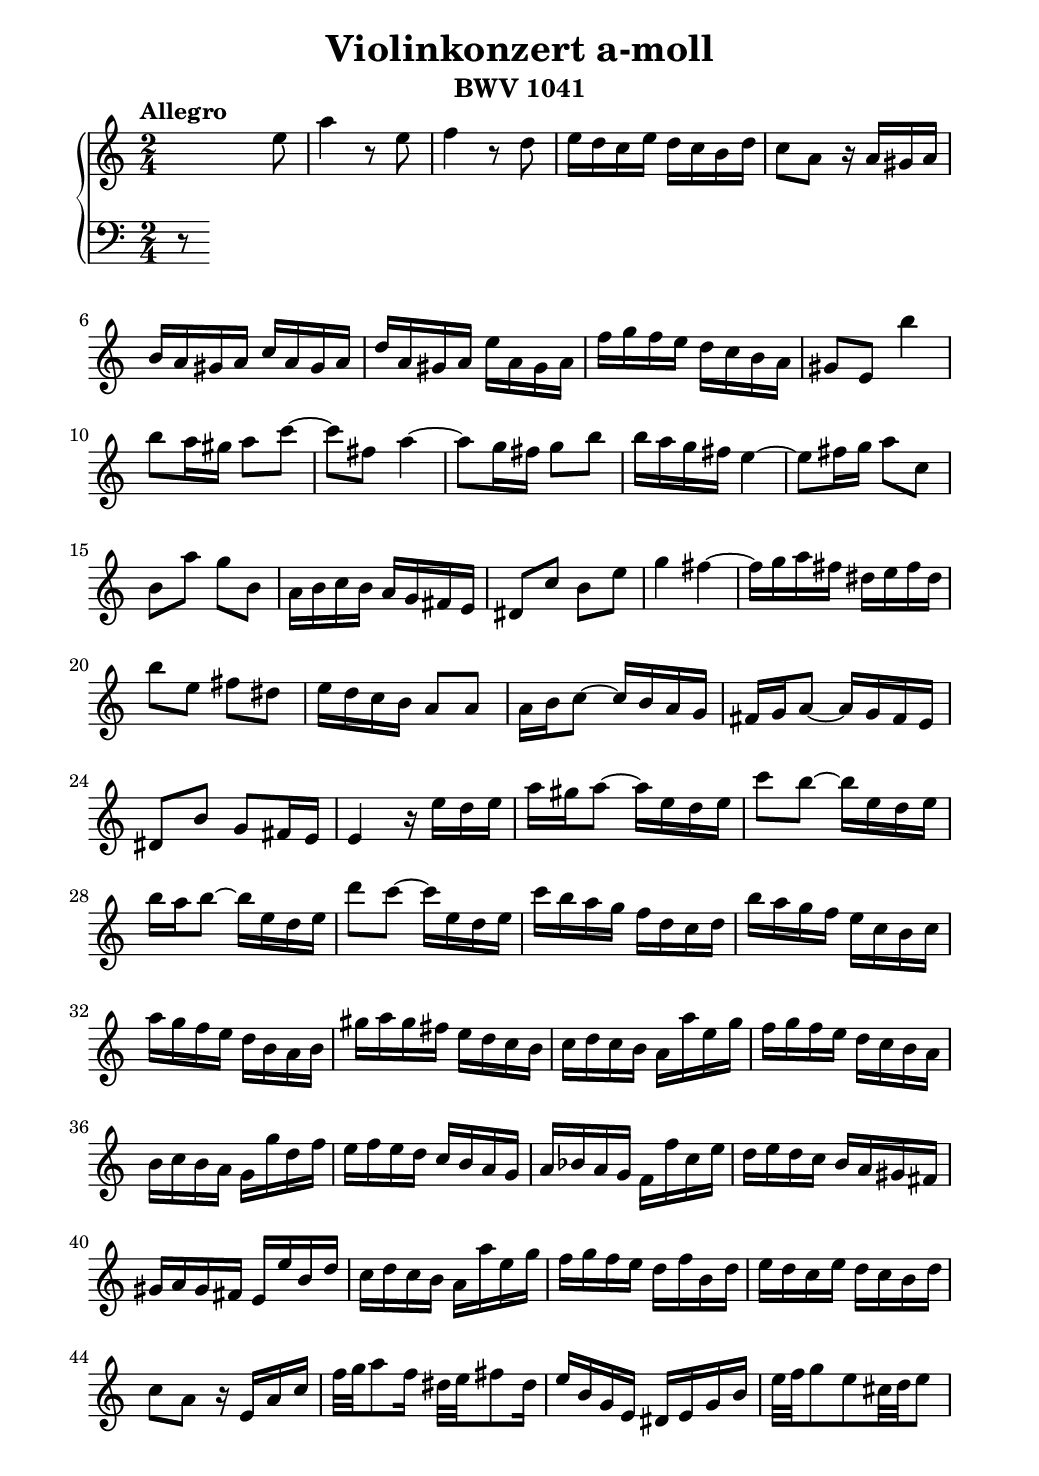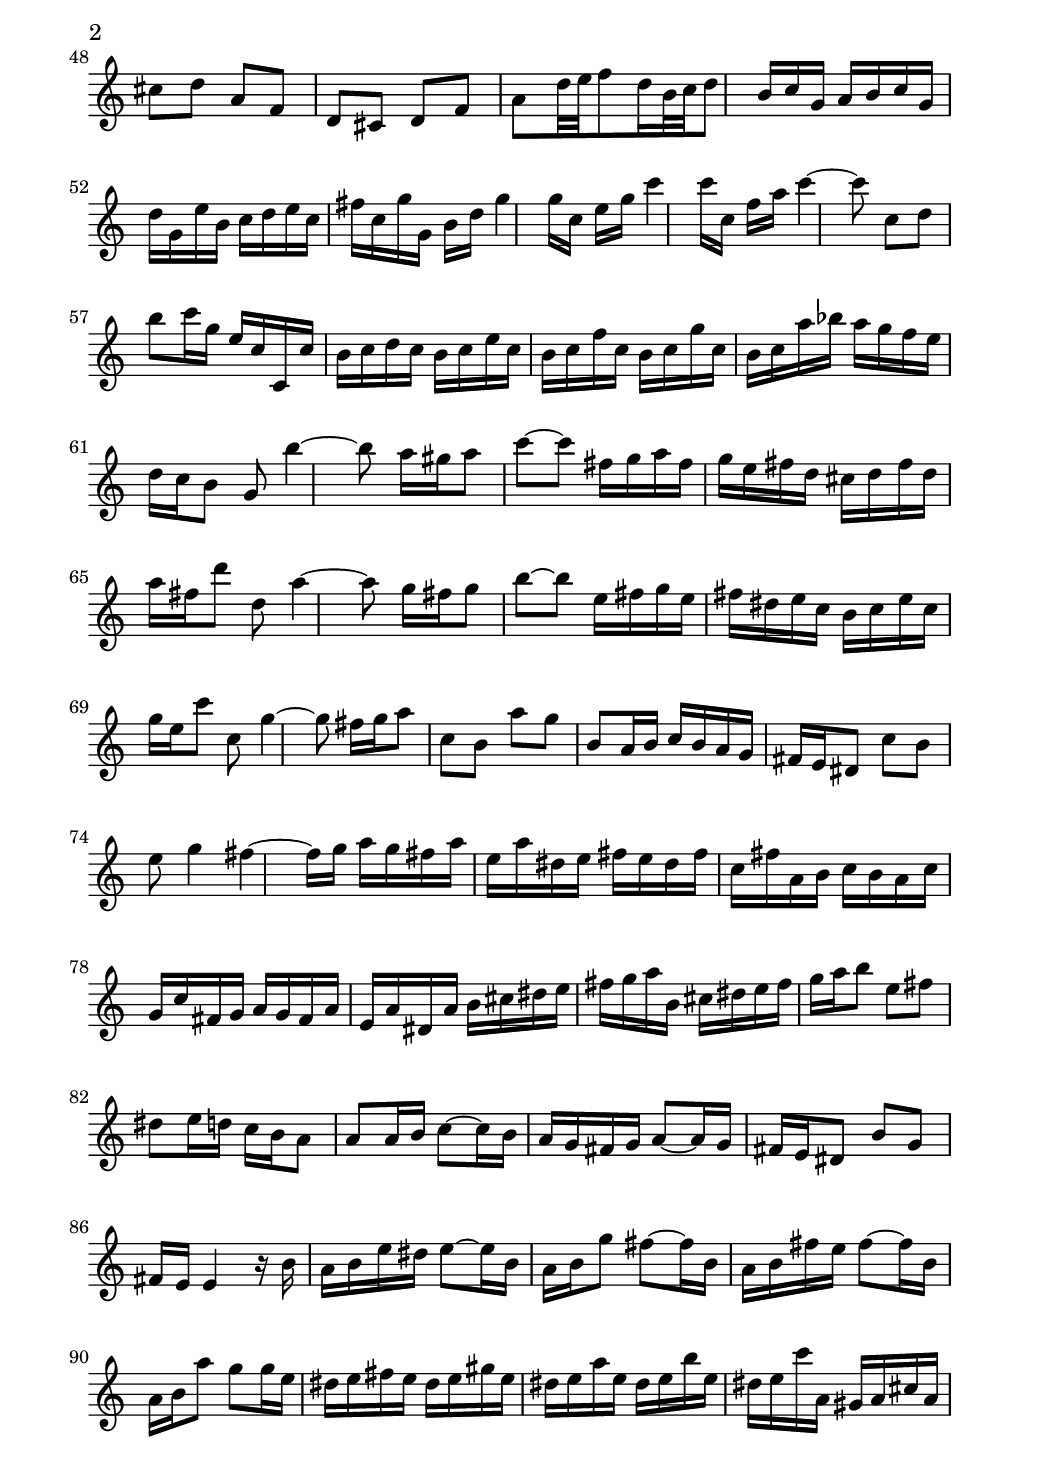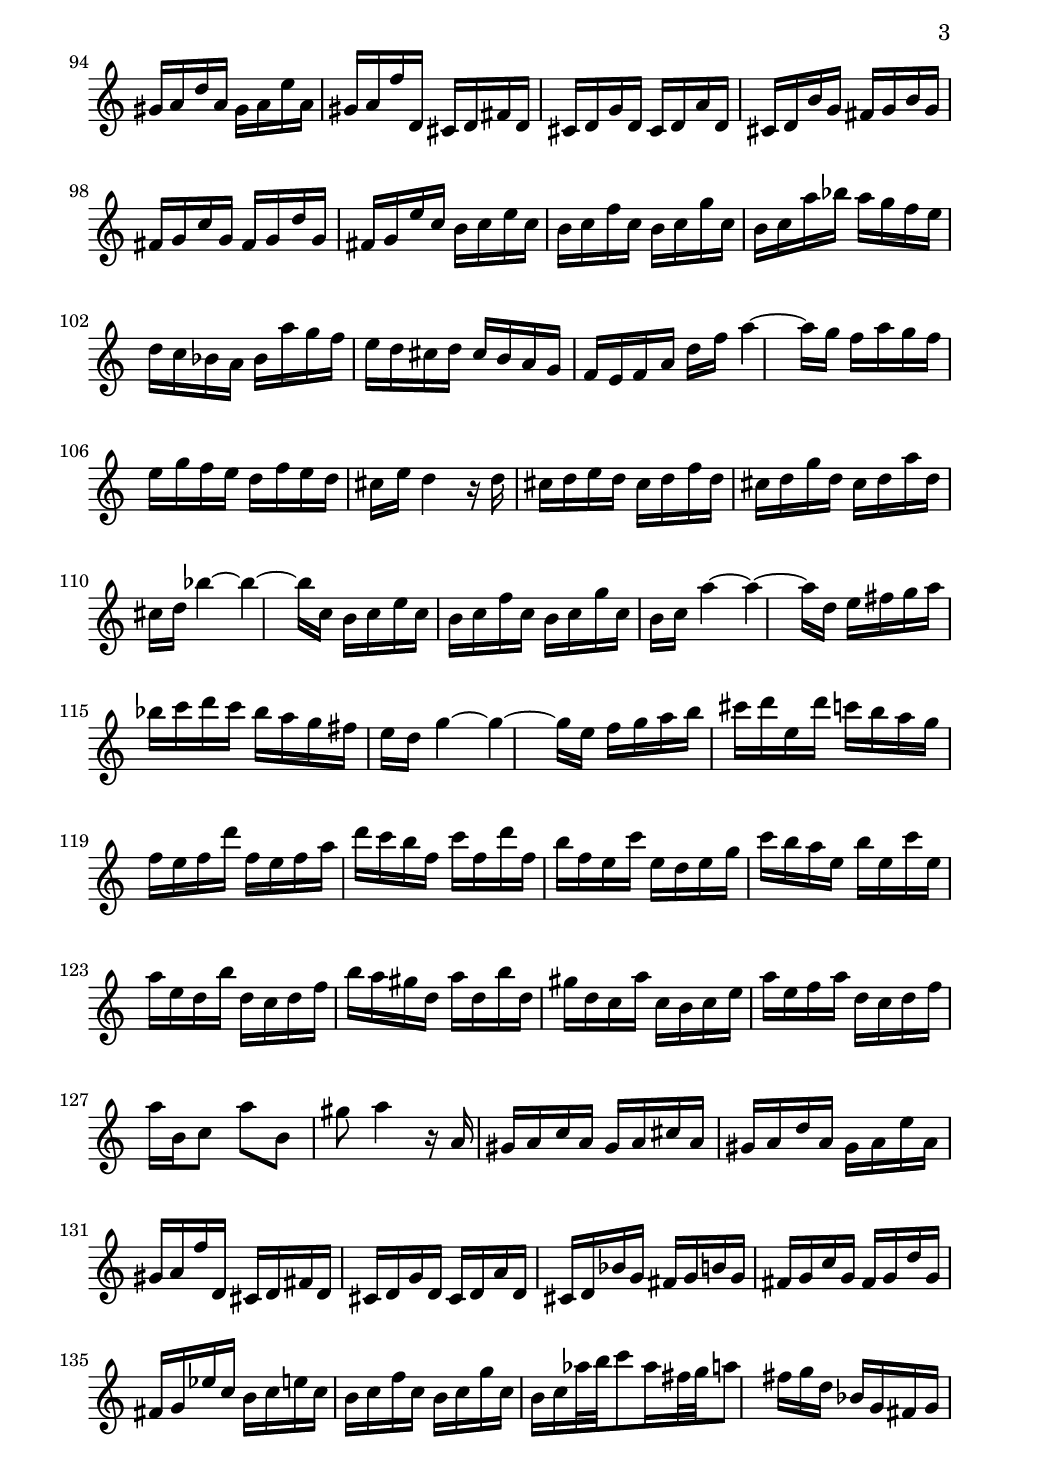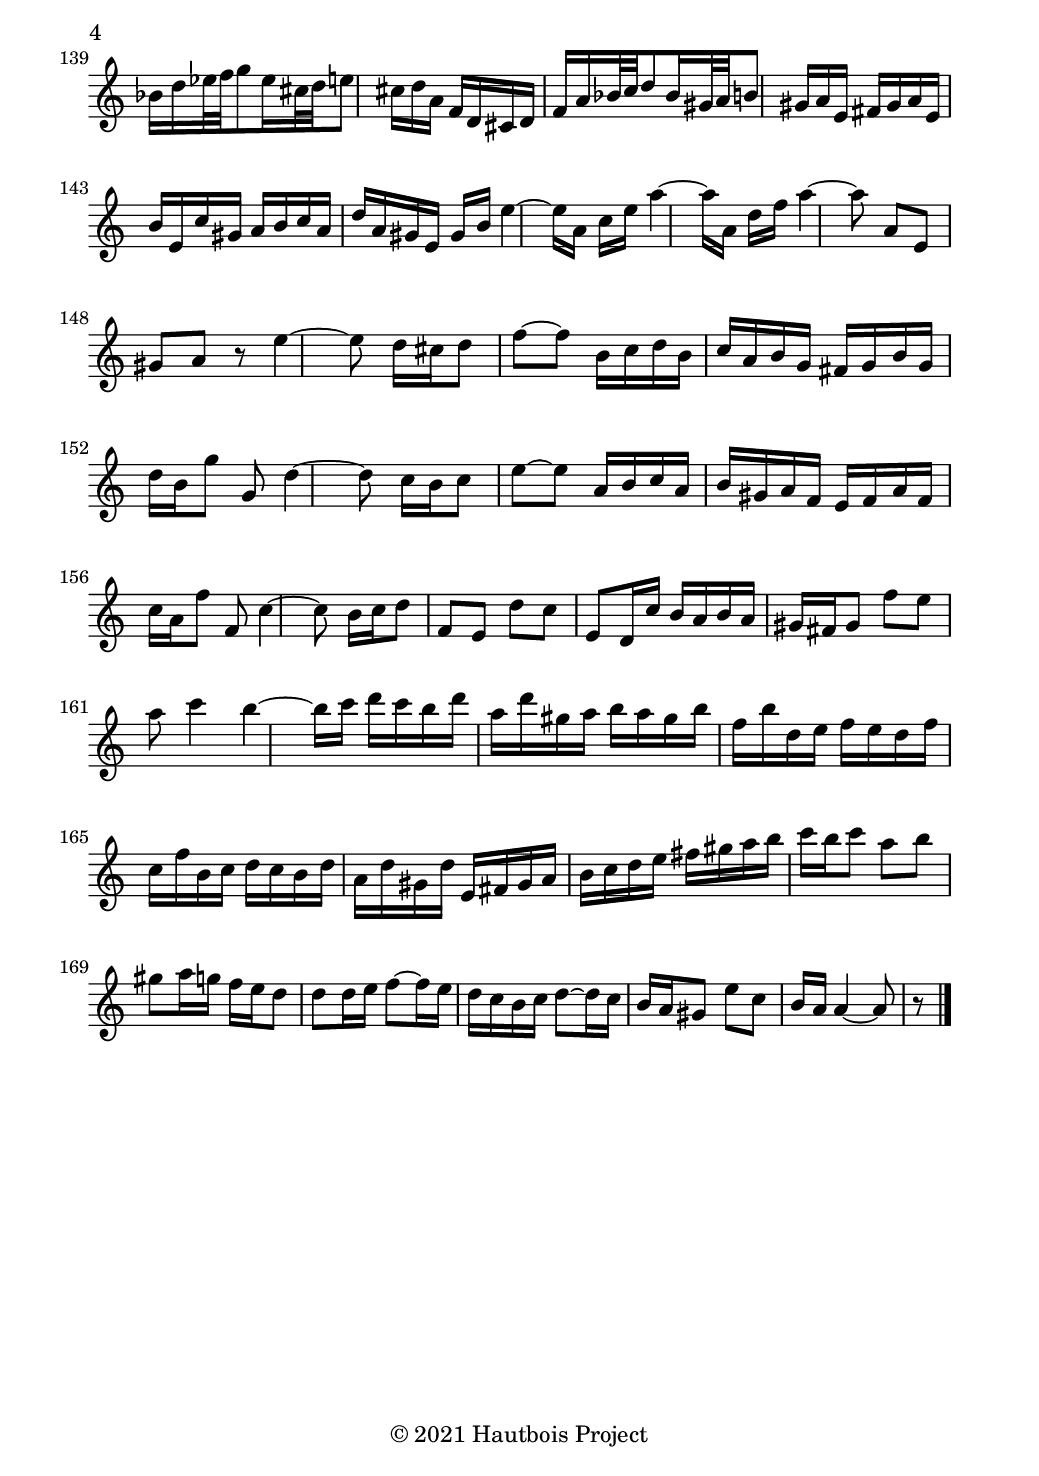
\version "2.22.1"
%% Generated by lilypond-book
%% Options: [exampleindent=10.16\mm,indent=0\mm,line-width=14.5\cm,noragged-right,papersize=a5,quote]
%\include "lilypond-book-preamble.ly"
\include "italiano.ly"

%****************************************************************
% Start cut-&-pastable-section

%****************************************************************

\paper {
  % Set paper
  #(set-paper-size "b5")
  indent = 0\mm
  line-width = 15\cm
  ragged-right = ##f
  line-width = #(- line-width (* mm 3.000000) (* mm 1))
}

\layout {
  
}

%*****************************************
%  Set Header
%*****************************************
\header {
  title = "Violinkonzert a-moll"
  subtitle = "BWV 1041"
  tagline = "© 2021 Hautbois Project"
}

%*****************************************
% Start Voice
% Write the voices here
%*****************************************
MyMeter = \time 2/4
MyTempo = \tempo "Allegro"
MyKey = \key la \minor
PieceName = "Allegro"

ViolinI = \relative mi'' {
  {\once \hide r4 \once \hide r8} mi8 
  la4 r8 mi
  fa4 r8 re
  mi16 re do mi re do si re 
  
  
  do8 la8 r16 la sold la 
  si la sold la do la sold la 
  re la sold la mi' la, sold la
  fa' sol fa mi re do si la 
  
  
  sold8 mi si''4 
  si8 la16 sold16 la8 do~ 
  do fad, la4~ 
  la8 sol16 fad16 sol8 si8
  
  
  si16 la sol fad mi4~ 
  mi8 fad16 sol la8 do,8 
  si8 la'8 sol8 si,8 
  la16 si do si la sol fad mi
  
  
  red8 do' si mi
  sol4 fad4~ 
  fad16 sol la fad red mi fad red
  si'8 mi, fad red
  
  mi16 re do si la8 la 
  la16 si16 do8~ do16 si la sol 
  fad sol la8~ la16 sol fad mi
  red8 si' sol fad16 mi16 
  
  
  mi4 r16 mi' re mi 
  la sold la8~ la16 mi re mi 
  do'8 si8~ si16 mi, re mi 
  si' la si8~ si16 mi, re mi 
  
  
  re'8 do8~ do16 mi, re mi 
  do' si la sol fa re do re 
  si' la sol fa mi do si do 
  la' sol fa mi re si la si 
  
  
  sold'16 la sold fad mi re do si 
  do re do si la la' mi sol 
  fa sol fa mi re do si la si 
  do si la sol sol' re fa 
  
  
  mi fa mi re do si la sol 
  la sib la sol fa fa' do mi 
  re mi re do si la sold fad 
  sold la sold fad mi mi' si re 
  
  
  do re do si la la' mi sol 
  fa sol fa mi re fa si, re 
  mi re do mi re do si re 
  do8 la r16 mi la do
  
  
  fa32 sol la8 fa16 red32 mi fad8 red16 
  mi si sol mi red mi sol si 
  mi32 fa32 sol8 mi dod32 re32 mi8 dod 
  re la fa re dod re fa la 
  
  
  re32 mi fa8 re16 si32 do re8 si16
  do16 sol la si do sol re' sol, 
  mi' si do re mi do fad do 
  sol' sol, si re sol4 
  
  
  sol16 do, mi sol do4 
  do16 do, fa la do4~ 
  do8 do, re si' 
  do16 sol mi do do, do' si do 
  
  
  re do si do mi do si do 
  fa do si do sol' do, si do 
  la' sib la sol fa mi re do 
  si8 sol si'4~ 
  
  
  si8 la16 sold16 la8 do8~ 
  do8 fad,16 sol la fad sol mi 
  fad re dod re fad re la' fad 
  re'8 re,8 la'4~ 
  
  
  la8 sol16 fad sol8 si~ 
  si mi,16 fad sol mi fad red 
  mi do si do mi do sol' mi 
  do'8 do, sol'4~ 
  
  
  sol8 fad16 sol la8 do, 
  si la' sol si, 
  la16 si do si la sol fad mi 
  red8 do' si mi 
  
  
  sol4 fad~ 
  fad16 sol la sol fad la mi la 
  red, mi fad mi red fad do fad 
  la, si do si la do sol do 
  
  
  fad, sol la sol fad la mi la 
  red, la' si dod red mi fad sol 
  la si, dod red mi fad sol la 
  si8 mi, fad red
  
  
  mi16 re do si la8 la 
  la16 si do8~ do16 si la sol 
  fad sol la8~ la16 sol fad mi
  red8 si' sol fad16 mi 
  
  
  mi4 r16 si' la si 
  mi red mi8~ mi16 si la si
  sol'8 fad~ fad16 si, la si 
  fad' mi fad8~ fad16 si, la si 
  
  la'8 sol8 sol16 mi red mi 
  fad mi red mi sold mi red mi 
  la mi red mi si' mi, red mi 
  do' la, sold la dod la sold la 
  
  re la sold la mi' la, sold la 
  fa' re, dod re fad re dod re 
  sol re dod re la' re, dod re 
  si' sol fad sol si sol fad sol 
  
  
  do sol fad sol re' sol, fad sol 
  mi' do si do mi do si do 
  fa do si do sol' do, si do 
  la' sib la sol fa mi re do 
  
  
  sib la sib la' sol fa mi re 
  dod re dod si la sol fa mi 
  fa la re fa la4~ 
  la16 sol fa la sol fa mi sol 
  
  
  fa mi re fa mi re dod mi 
  re4 r16 re dod re 
  mi re dod re fa re dod re 
  sol re dod re la' re, dod re 
  
  
  sib'4~ sib~ 
  sib16 do, si do mi do si do 
  fa do si do sol' do, si do 
  la'4~ la~ 
  
  
  la16 re, mi fad sol la sib do 
  re do sib la sol fad mi re 
  sol4~ sol~ 
  sol16 mi fa sol la si dod re 
  
  
  mi, re' do si la sol fa mi 
  fa re' fa, mi fa la re do 
  si fa do' fa, re' fa, si fa 
  mi do' mi, re mi sol do si 
  
  
  la mi si' mi, do' mi, la mi 
  re si' re, do re fa si la 
  sold re la' re, si' re, sold re 
  do la' do, si do mi la mi 
  
  
  fa la re, do re fa la si, 
  do8 la' si, sold' 
  la4 r16 la, sold la 
  do la sold la dod la sold la 
  
  
  re la sold la mi' la, sold la 
  fa' re, dod re fad re dod re 
  sol re dod re la' re, dod re 
  sib' sol fad sol si sol fad sol 
  
  
  do sol fad sol re' sol, fad sol 
  mib' do si do mi do si do 
  fa do si do sol' do, si do 
  lab'32 si do8 lab16 fad32 sol la8 fad16 
  
  
  sol re sib sol fad sol sib re 
  mib32 fa sol8 mib16 dod32 re mi8 dod16 
  re la fa re dod re fa la 
  sib32 do re8 sib16 sold32 la si8 sold16 
  
  
  la mi fad sold la mi si' mi, 
  do' sold la si do la re la 
  sold mi sold si mi4~ 
  mi16 la, do mi la4~ 
  
  
  la16 la, re fa la4~ 
  la8 la, mi sold 
  la8 r mi'4~ 
  mi8 re16 dod re8 fa~ 
  
  
  fa si,16 do re si do la 
  si sol fad sol si sol re' si 
  sol'8 sol, re'4~ re8 do16 si do8 mi~ 
  mi la,16 si do la si sold 
  
  
  la fa mi fa la fa do' la 
  fa'8 fa, do'4~ 
  do8 si16 do re8 fa, 
  mi re' do mi,
  
  
  re16 do' si la si la sold fad 
  sold8 fa' mi la
  do4 si~ 
  si16 do re do si re la re 
  
  
  sold, la si la sold si fa si 
  re, mi fa mi re fa do fa 
  si, do re do si re la re 
  sold, re' mi, fad sold la si do 
  
  
  re mi fad sold la si
  do si do8 la si sold 
  la16 sol fa mi re8 re 
  re16 mi fa8~ fa16 mi re do 
  
  
  si do re8~ re16 do si la 
  sold8 mi' do si16 la 
  la4~ la8 r8
  
  \bar "|."
}



Continuo = \relative {
r
}

%*****************************************
%  Start Score
%*****************************************


%\markup { \vspace #1 }
\score {
  \header {
    %piece = \PieceName
  }
  \new PianoStaff <<
    \new Staff { 
      \clef "treble" 
      \MyTempo
      \MyKey
      \MyMeter
        \ViolinI
    }
    \new Staff { 
      \clef "bass"
      \MyTempo
      \MyKey
      \MyMeter
        \Continuo
    }
  >>
}


